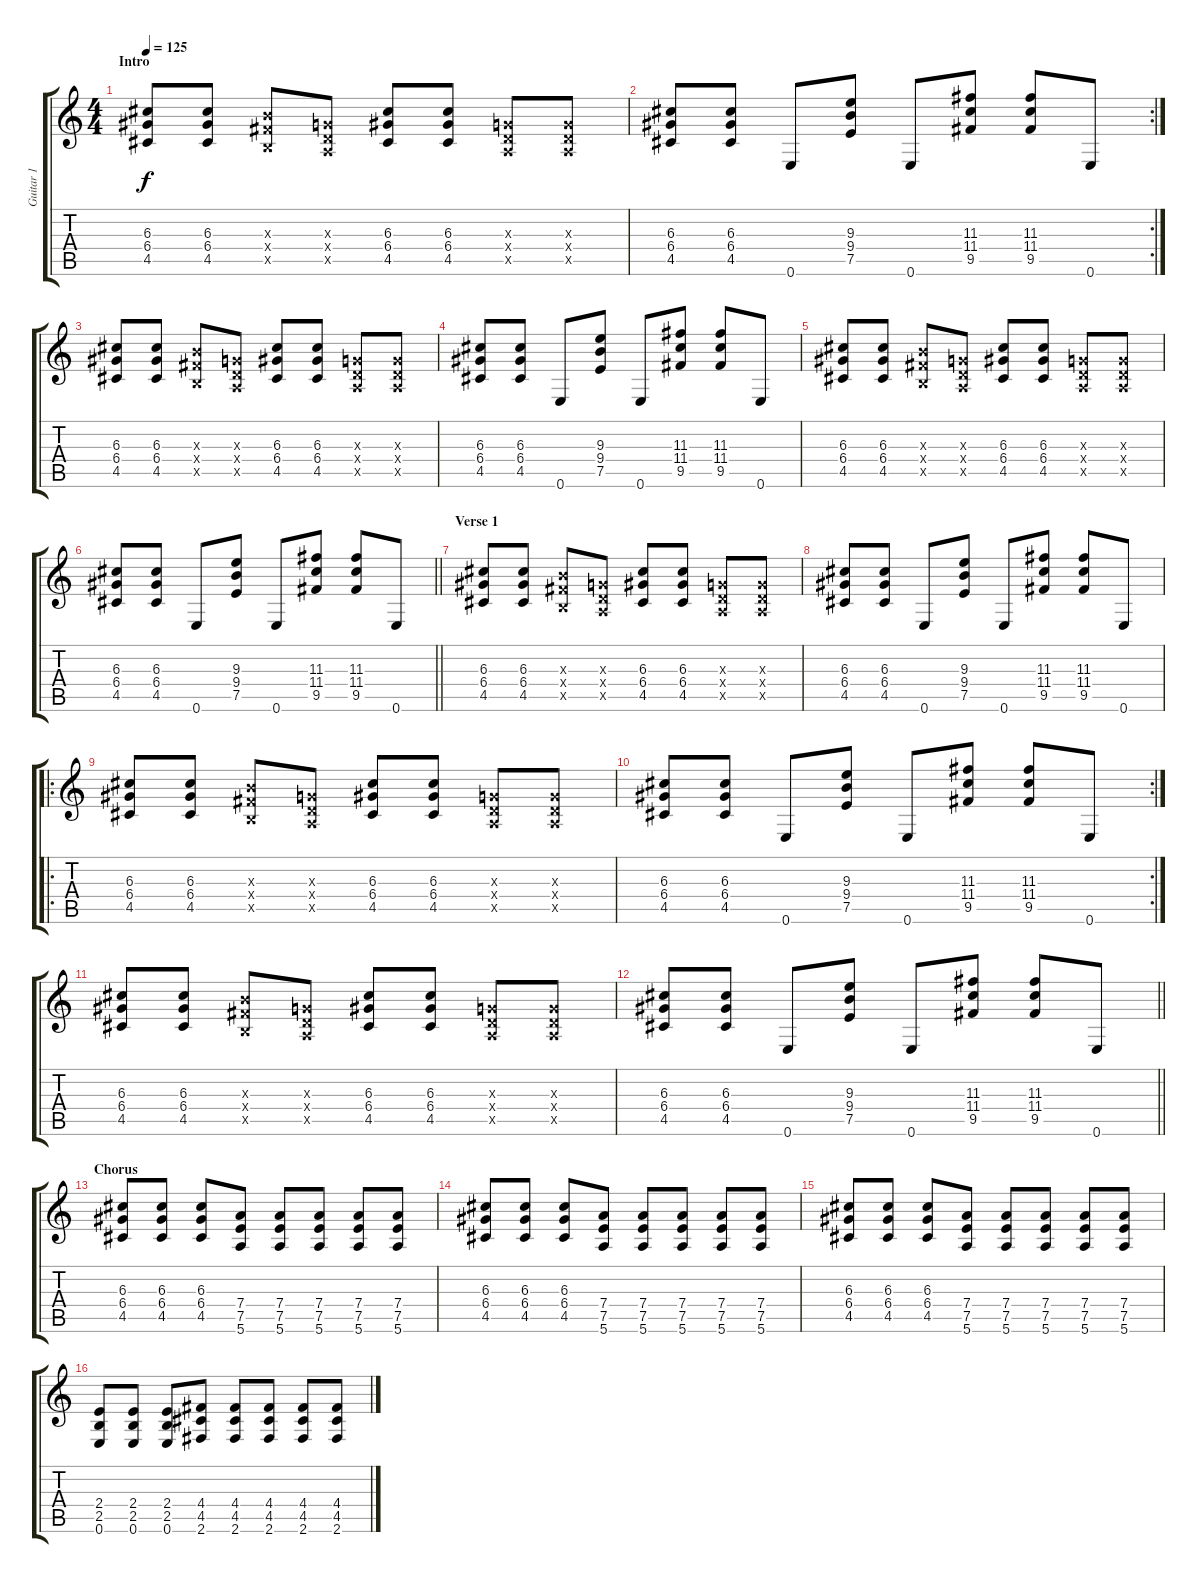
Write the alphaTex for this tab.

\track ("Guitar 1" "Guitar 1") {instrument overdrivenguitar}
\staff {score tabs}
\tuning (E4 B3 G3 D3 A2 E2) {hide}
\ts (4 4)
\section ("" "Intro")
\tempo 125
\clef g2
\ks c
(6.3 6.4 4.5).8{dy f instrument overdrivenguitar} (6.3 6.4 4.5).8 (4.3{x} 4.4{x} 2.5{x}).8 (0.3{x} 0.4{x} 0.5{x}).8 (6.3 6.4 4.5).8 (6.3 6.4 4.5).8 (0.3{x} 0.4{x} 0.5{x}).8 (0.3{x} 0.4{x} 0.5{x}).8 |
\rc 2
(6.3 6.4 4.5).8 (6.3 6.4 4.5).8 0.6.8 (9.3 9.4 7.5).8 0.6.8 (11.3 11.4 9.5).8 (11.3 11.4 9.5).8 0.6.8 |
(6.3 6.4 4.5).8 (6.3 6.4 4.5).8 (4.3{x} 4.4{x} 2.5{x}).8 (0.3{x} 0.4{x} 0.5{x}).8 (6.3 6.4 4.5).8 (6.3 6.4 4.5).8 (0.3{x} 0.4{x} 0.5{x}).8 (0.3{x} 0.4{x} 0.5{x}).8 |
(6.3 6.4 4.5).8 (6.3 6.4 4.5).8 0.6.8 (9.3 9.4 7.5).8 0.6.8 (11.3 11.4 9.5).8 (11.3 11.4 9.5).8 0.6.8 |
(6.3 6.4 4.5).8 (6.3 6.4 4.5).8 (4.3{x} 4.4{x} 2.5{x}).8 (0.3{x} 0.4{x} 0.5{x}).8 (6.3 6.4 4.5).8 (6.3 6.4 4.5).8 (0.3{x} 0.4{x} 0.5{x}).8 (0.3{x} 0.4{x} 0.5{x}).8 |
\barLineRight lightlight
(6.3 6.4 4.5).8 (6.3 6.4 4.5).8 0.6.8 (9.3 9.4 7.5).8 0.6.8 (11.3 11.4 9.5).8 (11.3 11.4 9.5).8 0.6.8 |
\section ("" "Verse 1")
(6.3 6.4 4.5).8 (6.3 6.4 4.5).8 (4.3{x} 4.4{x} 2.5{x}).8 (0.3{x} 0.4{x} 0.5{x}).8 (6.3 6.4 4.5).8 (6.3 6.4 4.5).8 (0.3{x} 0.4{x} 0.5{x}).8 (0.3{x} 0.4{x} 0.5{x}).8 |
(6.3 6.4 4.5).8 (6.3 6.4 4.5).8 0.6.8 (9.3 9.4 7.5).8 0.6.8 (11.3 11.4 9.5).8 (11.3 11.4 9.5).8 0.6.8 |
\ro
(6.3 6.4 4.5).8 (6.3 6.4 4.5).8 (4.3{x} 4.4{x} 2.5{x}).8 (0.3{x} 0.4{x} 0.5{x}).8 (6.3 6.4 4.5).8 (6.3 6.4 4.5).8 (0.3{x} 0.4{x} 0.5{x}).8 (0.3{x} 0.4{x} 0.5{x}).8 |
\rc 2
(6.3 6.4 4.5).8 (6.3 6.4 4.5).8 0.6.8 (9.3 9.4 7.5).8 0.6.8 (11.3 11.4 9.5).8 (11.3 11.4 9.5).8 0.6.8 |
(6.3 6.4 4.5).8 (6.3 6.4 4.5).8 (4.3{x} 4.4{x} 2.5{x}).8 (0.3{x} 0.4{x} 0.5{x}).8 (6.3 6.4 4.5).8 (6.3 6.4 4.5).8 (0.3{x} 0.4{x} 0.5{x}).8 (0.3{x} 0.4{x} 0.5{x}).8 |
\barLineRight lightlight
(6.3 6.4 4.5).8 (6.3 6.4 4.5).8 0.6.8 (9.3 9.4 7.5).8 0.6.8 (11.3 11.4 9.5).8 (11.3 11.4 9.5).8 0.6.8 |
\section ("" "Chorus")
(6.3 6.4 4.5).8 (6.3 6.4 4.5).8 (6.3 6.4 4.5).8 (7.4 7.5 5.6).8 (7.4 7.5 5.6).8 (7.4 7.5 5.6).8 (7.4 7.5 5.6).8 (7.4 7.5 5.6).8 |
(6.3 6.4 4.5).8 (6.3 6.4 4.5).8 (6.3 6.4 4.5).8 (7.4 7.5 5.6).8 (7.4 7.5 5.6).8 (7.4 7.5 5.6).8 (7.4 7.5 5.6).8 (7.4 7.5 5.6).8 |
(6.3 6.4 4.5).8 (6.3 6.4 4.5).8 (6.3 6.4 4.5).8 (7.4 7.5 5.6).8 (7.4 7.5 5.6).8 (7.4 7.5 5.6).8 (7.4 7.5 5.6).8 (7.4 7.5 5.6).8 |
(2.4 2.5 0.6).8 (2.4 2.5 0.6).8 (2.4 2.5 0.6).8 (4.4 4.5 2.6).8 (4.4 4.5 2.6).8 (4.4 4.5 2.6).8 (4.4 4.5 2.6).8 (4.4 4.5 2.6).8
